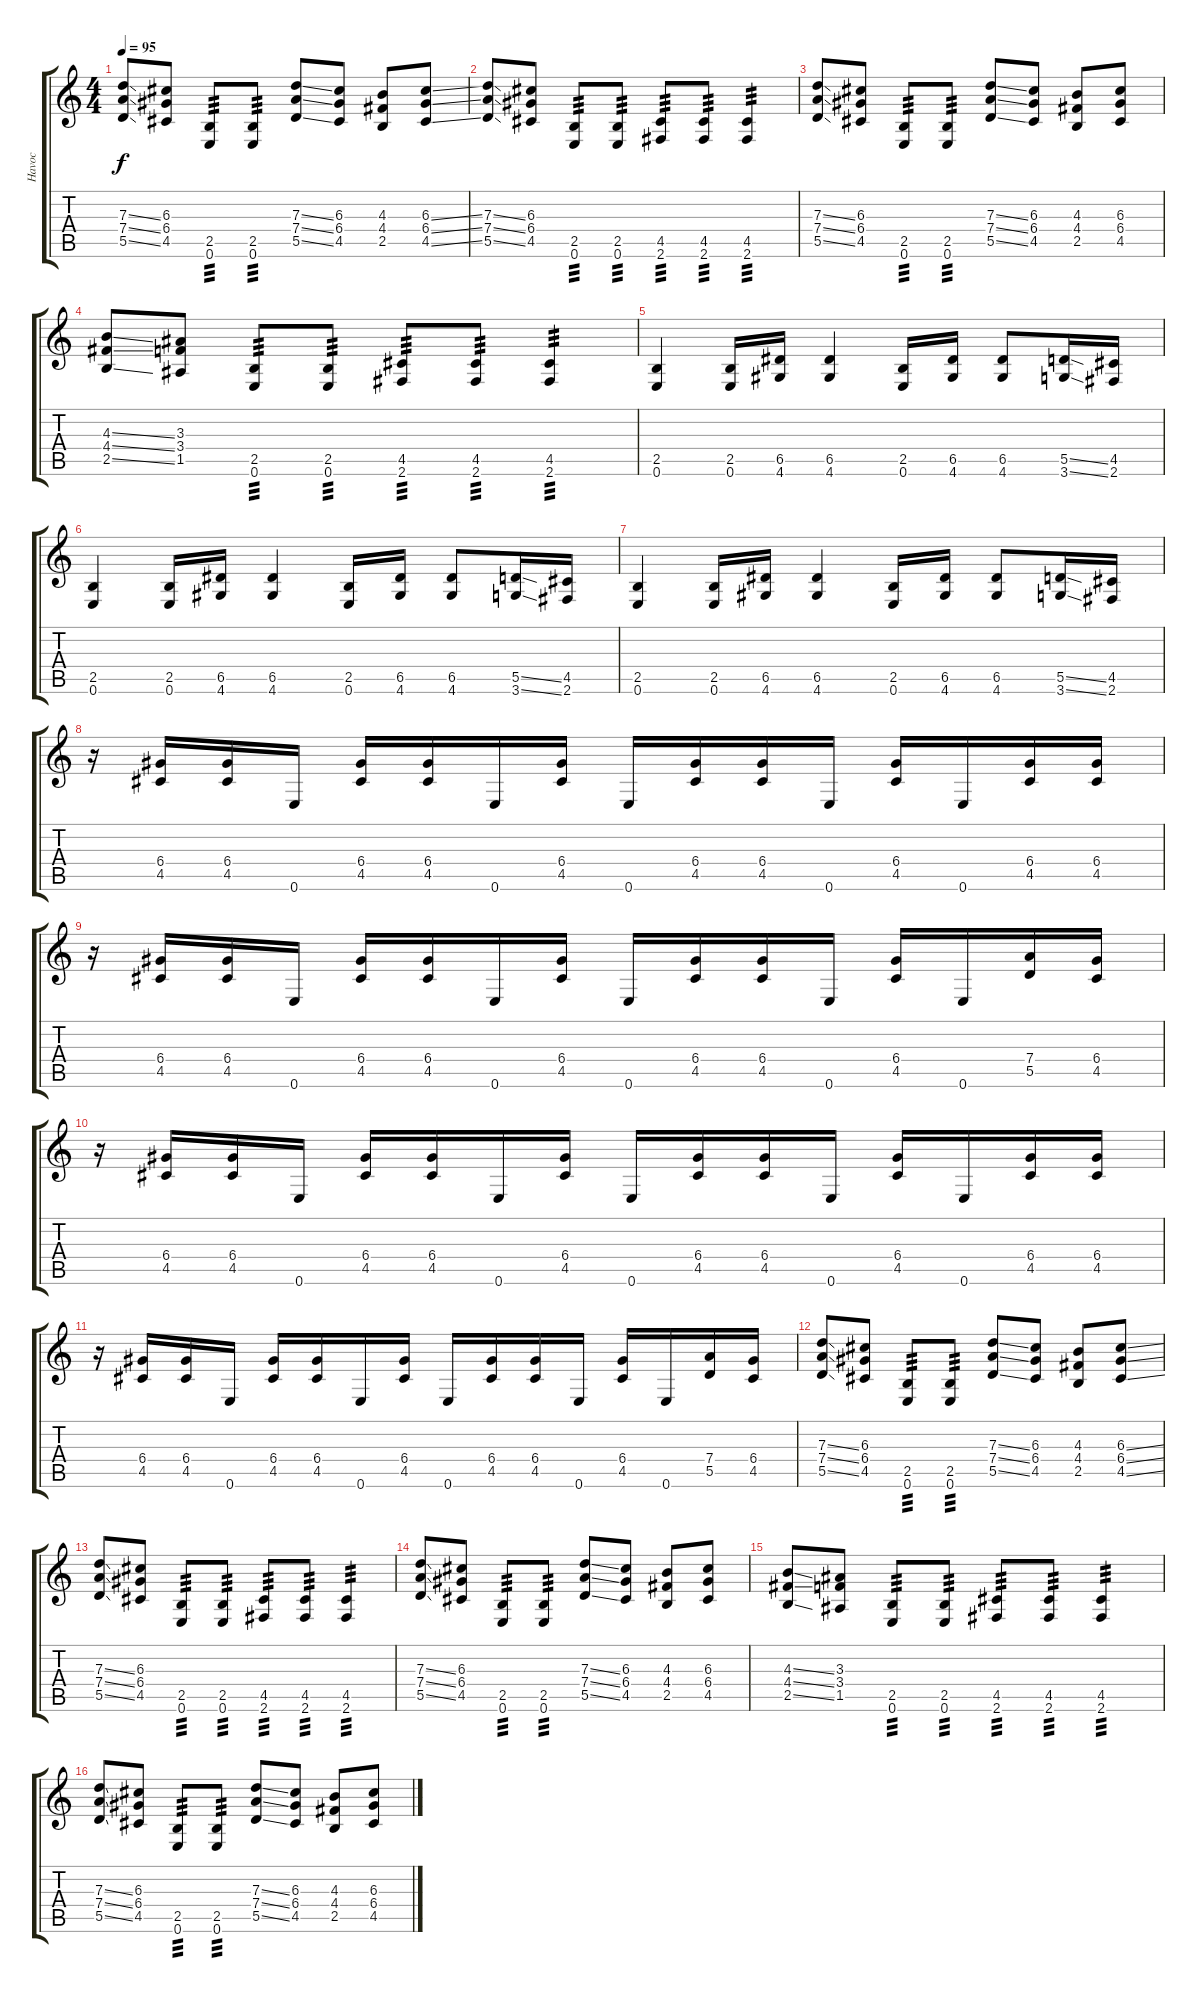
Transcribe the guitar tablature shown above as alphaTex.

\track ("Havoc" "Havoc") {instrument distortionguitar}
\staff {score tabs}
\tuning (E4 B3 G3 D3 A2 E2) {hide}
\ts (4 4)
\tempo 95
\clef g2
\ks c
(7.3{ss} 7.4{ss} 5.5{ss}).8{dy f} (6.3 6.4 4.5).8 (2.5 0.6).8{tp 3} (2.5 0.6).8{tp 3} (7.3{ss} 7.4{ss} 5.5{ss}).8 (6.3 6.4 4.5).8 (4.3 4.4 2.5).8 (6.3{ss} 6.4{ss} 4.5{ss}).8 |
(7.3{ss} 7.4{ss} 5.5{ss}).8 (6.3 6.4 4.5).8 (2.5 0.6).8{tp 3} (2.5 0.6).8{tp 3} (4.5 2.6).8{tp 3} (4.5 2.6).8{tp 3} (4.5 2.6).4{tp 3} |
(7.3{ss} 7.4{ss} 5.5{ss}).8 (6.3 6.4 4.5).8 (2.5 0.6).8{tp 3} (2.5 0.6).8{tp 3} (7.3{ss} 7.4{ss} 5.5{ss}).8 (6.3 6.4 4.5).8 (4.3 4.4 2.5).8 (6.3 6.4 4.5).8 |
(4.3{ss} 4.4{ss} 2.5{ss}).8 (3.3 3.4 1.5).8 (2.5 0.6).8{tp 3} (2.5 0.6).8{tp 3} (4.5 2.6).8{tp 3} (4.5 2.6).8{tp 3} (4.5 2.6).4{tp 3} |
(2.5 0.6).4 (2.5 0.6).16 (6.5 4.6).16 (6.5 4.6).4 (2.5 0.6).16 (6.5 4.6).16 (6.5 4.6).8 (5.5{ss} 3.6{ss}).16 (4.5 2.6).16 |
(2.5 0.6).4 (2.5 0.6).16 (6.5 4.6).16 (6.5 4.6).4 (2.5 0.6).16 (6.5 4.6).16 (6.5 4.6).8 (5.5{ss} 3.6{ss}).16 (4.5 2.6).16 |
(2.5 0.6).4 (2.5 0.6).16 (6.5 4.6).16 (6.5 4.6).4 (2.5 0.6).16 (6.5 4.6).16 (6.5 4.6).8 (5.5{ss} 3.6{ss}).16 (4.5 2.6).16 |
r.16 (6.4 4.5).16 (6.4 4.5).16 0.6.16 (6.4 4.5).16 (6.4 4.5).16 0.6.16 (6.4 4.5).16 0.6.16 (6.4 4.5).16 (6.4 4.5).16 0.6.16 (6.4 4.5).16 0.6.16 (6.4 4.5).16 (6.4 4.5).16 |
r.16 (6.4 4.5).16 (6.4 4.5).16 0.6.16 (6.4 4.5).16 (6.4 4.5).16 0.6.16 (6.4 4.5).16 0.6.16 (6.4 4.5).16 (6.4 4.5).16 0.6.16 (6.4 4.5).16 0.6.16 (7.4 5.5).16 (6.4 4.5).16 |
r.16 (6.4 4.5).16 (6.4 4.5).16 0.6.16 (6.4 4.5).16 (6.4 4.5).16 0.6.16 (6.4 4.5).16 0.6.16 (6.4 4.5).16 (6.4 4.5).16 0.6.16 (6.4 4.5).16 0.6.16 (6.4 4.5).16 (6.4 4.5).16 |
r.16 (6.4 4.5).16 (6.4 4.5).16 0.6.16 (6.4 4.5).16 (6.4 4.5).16 0.6.16 (6.4 4.5).16 0.6.16 (6.4 4.5).16 (6.4 4.5).16 0.6.16 (6.4 4.5).16 0.6.16 (7.4 5.5).16 (6.4 4.5).16 |
(7.3{ss} 7.4{ss} 5.5{ss}).8 (6.3 6.4 4.5).8 (2.5 0.6).8{tp 3} (2.5 0.6).8{tp 3} (7.3{ss} 7.4{ss} 5.5{ss}).8 (6.3 6.4 4.5).8 (4.3 4.4 2.5).8 (6.3{ss} 6.4{ss} 4.5{ss}).8 |
(7.3{ss} 7.4{ss} 5.5{ss}).8 (6.3 6.4 4.5).8 (2.5 0.6).8{tp 3} (2.5 0.6).8{tp 3} (4.5 2.6).8{tp 3} (4.5 2.6).8{tp 3} (4.5 2.6).4{tp 3} |
(7.3{ss} 7.4{ss} 5.5{ss}).8 (6.3 6.4 4.5).8 (2.5 0.6).8{tp 3} (2.5 0.6).8{tp 3} (7.3{ss} 7.4{ss} 5.5{ss}).8 (6.3 6.4 4.5).8 (4.3 4.4 2.5).8 (6.3 6.4 4.5).8 |
(4.3{ss} 4.4{ss} 2.5{ss}).8 (3.3 3.4 1.5).8 (2.5 0.6).8{tp 3} (2.5 0.6).8{tp 3} (4.5 2.6).8{tp 3} (4.5 2.6).8{tp 3} (4.5 2.6).4{tp 3} |
(7.3{ss} 7.4{ss} 5.5{ss}).8 (6.3 6.4 4.5).8 (2.5 0.6).8{tp 3} (2.5 0.6).8{tp 3} (7.3{ss} 7.4{ss} 5.5{ss}).8 (6.3 6.4 4.5).8 (4.3 4.4 2.5).8 (6.3{ss} 6.4{ss} 4.5{ss}).8
